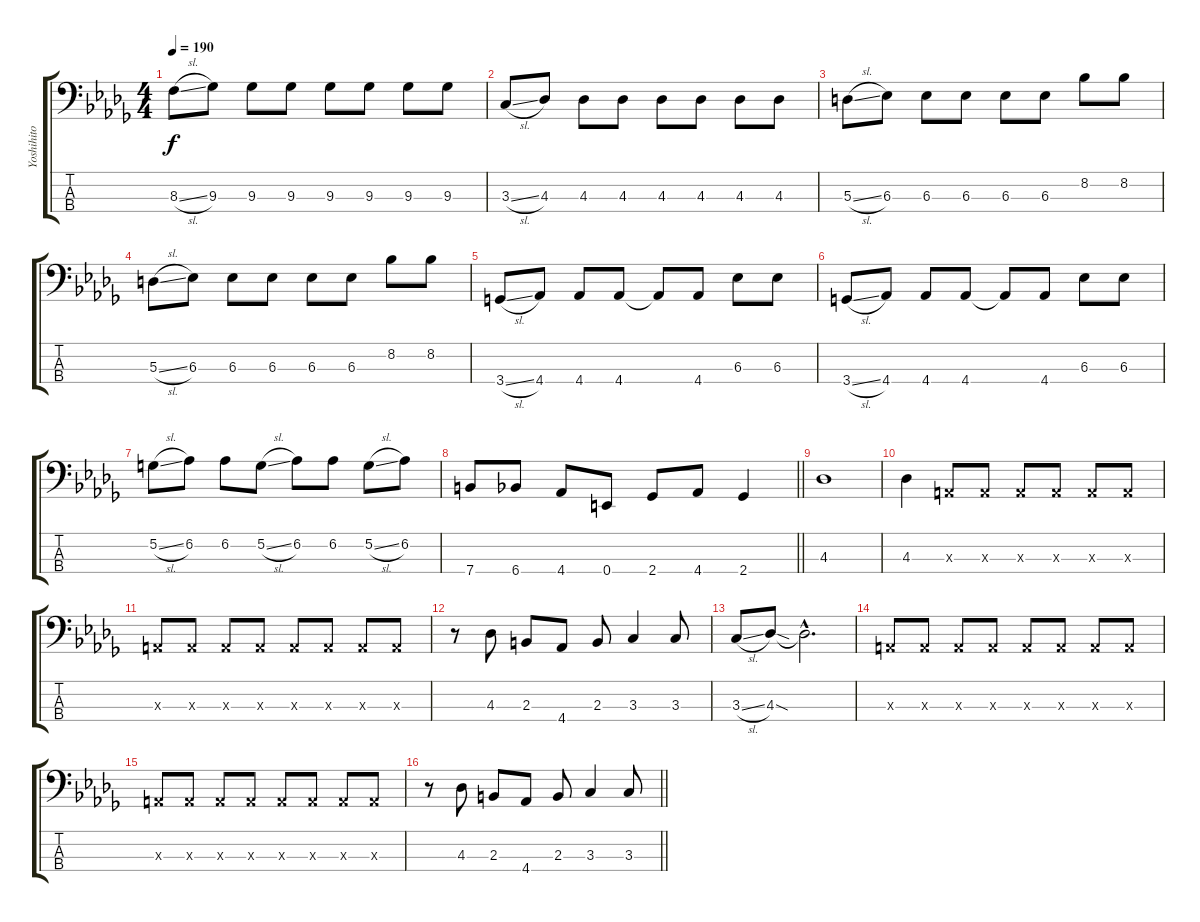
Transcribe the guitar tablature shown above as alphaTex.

\track ("Yoshihito Onda" "Yoshihito ") {instrument electricbasspick}
\staff {score tabs}
\tuning (G2 D2 A1 E1) {hide}
\ts (4 4)
\tempo 190
\clef f4
\ks db
8.3{sl}.8{dy f} 9.3.8 9.3.8 9.3.8 9.3.8 9.3.8 9.3.8 9.3.8 |
3.3{sl}.8 4.3.8 4.3.8 4.3.8 4.3.8 4.3.8 4.3.8 4.3.8 |
5.3{sl}.8 6.3.8 6.3.8 6.3.8 6.3.8 6.3.8 8.2.8 8.2.8 |
5.3{sl}.8 6.3.8 6.3.8 6.3.8 6.3.8 6.3.8 8.2.8 8.2.8 |
3.4{sl}.8 4.4.8 4.4.8 4.4.8 4.4{t}.8 4.4.8 6.3.8 6.3.8 |
3.4{sl}.8 4.4.8 4.4.8 4.4.8 4.4{t}.8 4.4.8 6.3.8 6.3.8 |
5.2{sl}.8 6.2.8 6.2.8 5.2{sl}.8 6.2.8 6.2.8 5.2{sl}.8 6.2.8 |
\barLineRight lightlight
7.4.8 6.4.8 4.4.8 0.4.8 2.4.8 4.4.8 2.4.4 |
4.3.1 |
4.3.4 0.3{x}.8 0.3{x}.8 0.3{x}.8 0.3{x}.8 0.3{x}.8 0.3{x}.8 |
0.3{x}.8 0.3{x}.8 0.3{x}.8 0.3{x}.8 0.3{x}.8 0.3{x}.8 0.3{x}.8 0.3{x}.8 |
r.8 4.3.8 2.3.8 4.4.8 2.3.8 3.3.4 3.3.8 |
3.3{sl}.8 4.3{sod}.8 4.3{hac t}.2{d} |
0.3{x}.8 0.3{x}.8 0.3{x}.8 0.3{x}.8 0.3{x}.8 0.3{x}.8 0.3{x}.8 0.3{x}.8 |
0.3{x}.8 0.3{x}.8 0.3{x}.8 0.3{x}.8 0.3{x}.8 0.3{x}.8 0.3{x}.8 0.3{x}.8 |
\barLineRight lightlight
r.8 4.3.8 2.3.8 4.4.8 2.3.8 3.3.4 3.3.8
